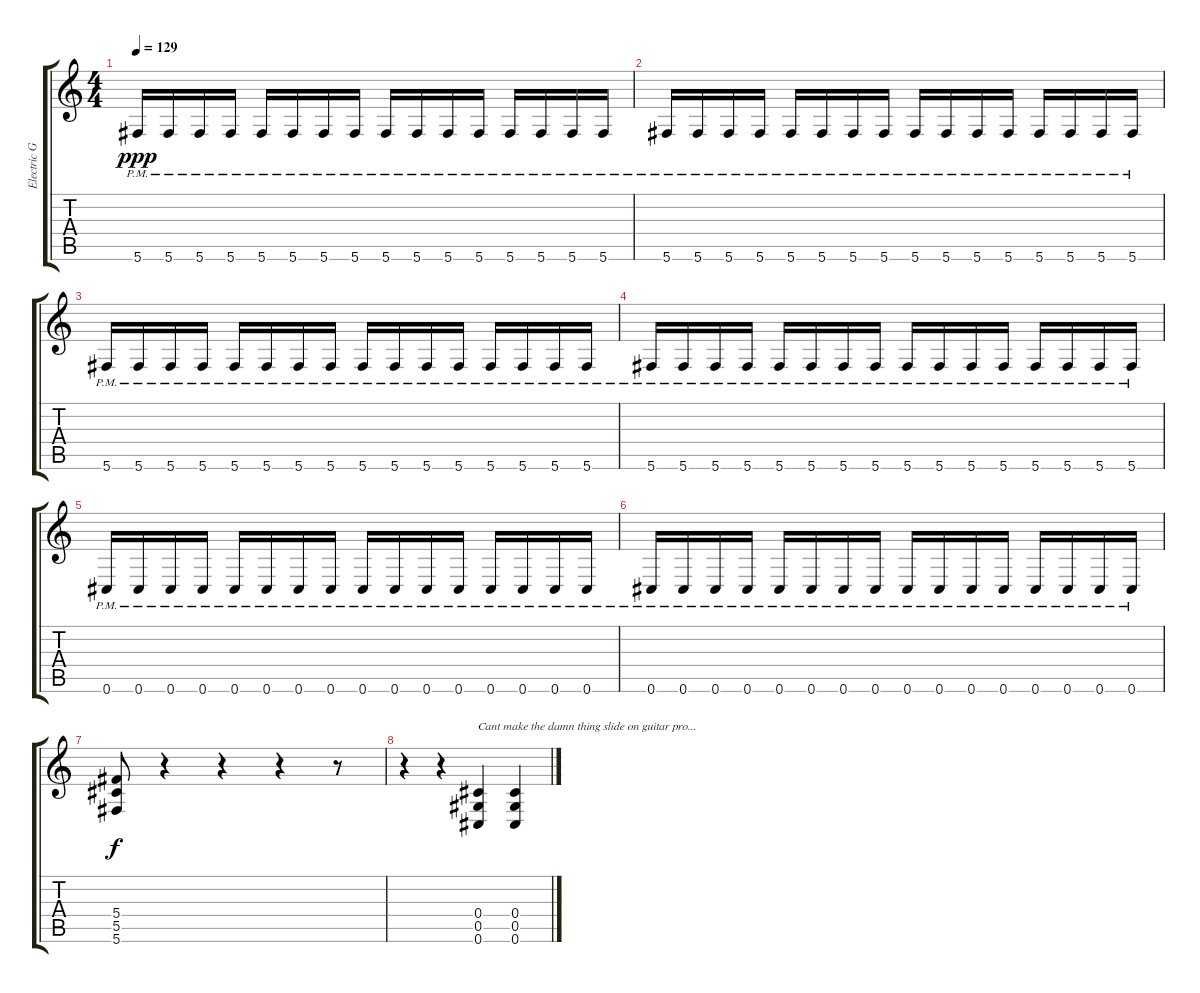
\track ("Electric Guitar" "Electric G") {instrument distortionguitar}
\staff {score tabs}
\tuning (Eb4 Bb3 Gb3 Db3 Ab2 Db2) {hide}
\ts (4 4)
\tempo 129
\clef g2
\ks c
5.6{pm}.16{dy ppp} 5.6{pm}.16 5.6{pm}.16 5.6{pm}.16 5.6{pm}.16 5.6{pm}.16 5.6{pm}.16 5.6{pm}.16 5.6{pm}.16 5.6{pm}.16 5.6{pm}.16 5.6{pm}.16 5.6{pm}.16 5.6{pm}.16 5.6{pm}.16 5.6{pm}.16 |
5.6{pm}.16 5.6{pm}.16 5.6{pm}.16 5.6{pm}.16 5.6{pm}.16 5.6{pm}.16 5.6{pm}.16 5.6{pm}.16 5.6{pm}.16 5.6{pm}.16 5.6{pm}.16 5.6{pm}.16 5.6{pm}.16 5.6{pm}.16 5.6{pm}.16 5.6{pm}.16 |
5.6{pm}.16 5.6{pm}.16 5.6{pm}.16 5.6{pm}.16 5.6{pm}.16 5.6{pm}.16 5.6{pm}.16 5.6{pm}.16 5.6{pm}.16 5.6{pm}.16 5.6{pm}.16 5.6{pm}.16 5.6{pm}.16 5.6{pm}.16 5.6{pm}.16 5.6{pm}.16 |
5.6{pm}.16 5.6{pm}.16 5.6{pm}.16 5.6{pm}.16 5.6{pm}.16 5.6{pm}.16 5.6{pm}.16 5.6{pm}.16 5.6{pm}.16 5.6{pm}.16 5.6{pm}.16 5.6{pm}.16 5.6{pm}.16 5.6{pm}.16 5.6{pm}.16 5.6{pm}.16 |
0.6{pm}.16 0.6{pm}.16 0.6{pm}.16 0.6{pm}.16 0.6{pm}.16 0.6{pm}.16 0.6{pm}.16 0.6{pm}.16 0.6{pm}.16 0.6{pm}.16 0.6{pm}.16 0.6{pm}.16 0.6{pm}.16 0.6{pm}.16 0.6{pm}.16 0.6{pm}.16 |
0.6{pm}.16 0.6{pm}.16 0.6{pm}.16 0.6{pm}.16 0.6{pm}.16 0.6{pm}.16 0.6{pm}.16 0.6{pm}.16 0.6{pm}.16 0.6{pm}.16 0.6{pm}.16 0.6{pm}.16 0.6{pm}.16 0.6{pm}.16 0.6{pm}.16 0.6{pm}.16 |
(5.4 5.5 5.6).8{dy f} r.4 r.4 r.4 r.8 |
r.4 r.4 (0.4 0.5 0.6).4{txt "Cant make the damn thing slide on guitar pro..."} (0.4 0.5 0.6).4
